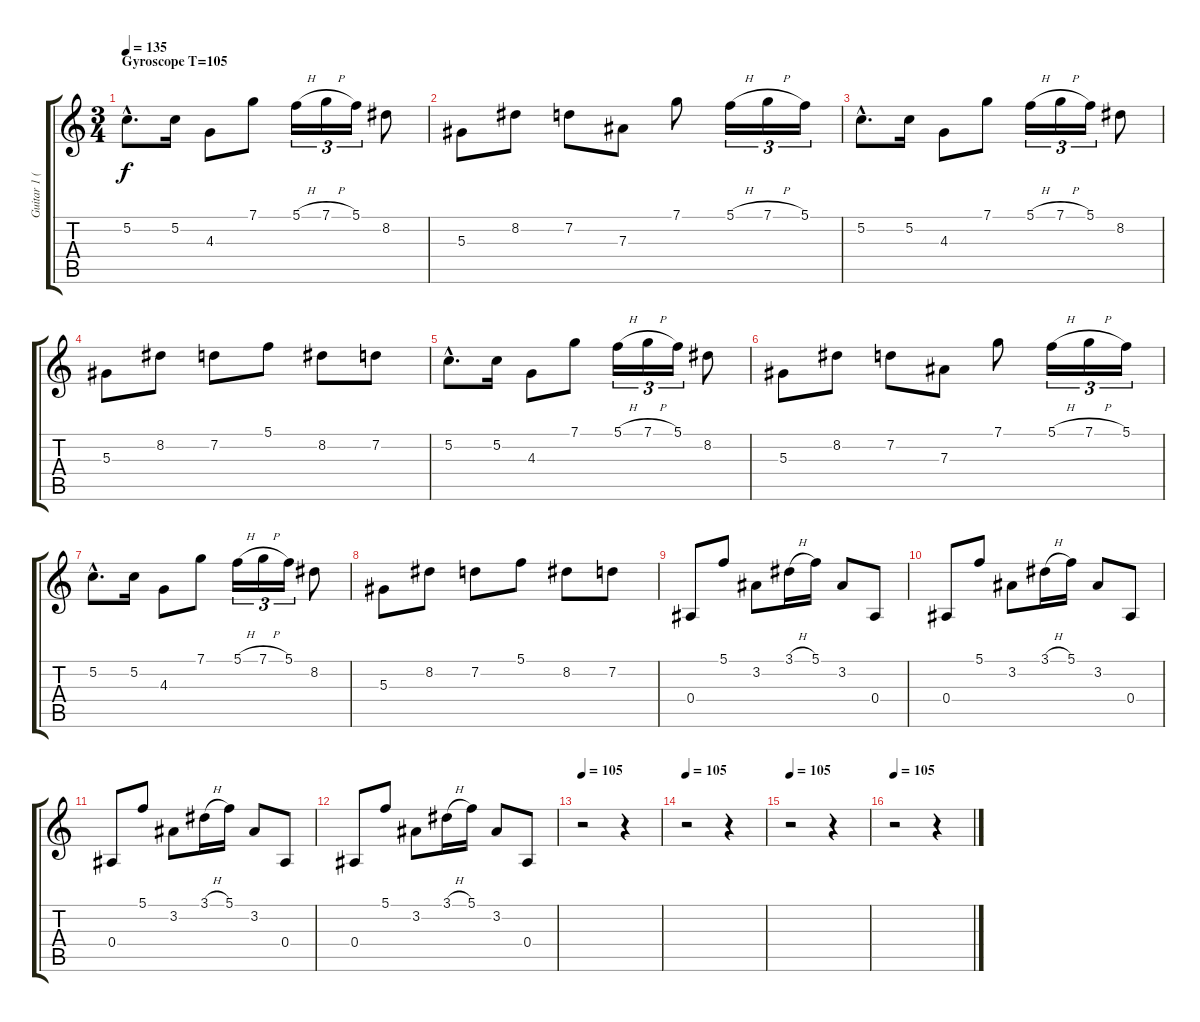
\track ("Guitar 1 (Clean)" "Guitar 1 (") {instrument acousticguitarsteel}
\staff {score tabs}
\tuning (C4 G3 Eb3 Bb2 F2 C2) {hide}
\ts (3 4)
\section ("" "Gyroscope T=105")
\tempo 135
\tempo 105
\tempo 135
\clef g2
\ks c
5.2{hac}.8{d dy f instrument acousticguitarsteel} 5.2.16 4.3.8 7.1.8 5.1{h}.16{tu (3 2)} 7.1{h}.16{tu (3 2)} 5.1.16{tu (3 2)} 8.2.8 |
5.3.8 8.2.8 7.2.8 7.3.8 7.1.8 5.1{h}.16{tu (3 2)} 7.1{h}.16{tu (3 2)} 5.1.16{tu (3 2)} |
5.2{hac}.8{d} 5.2.16 4.3.8 7.1.8 5.1{h}.16{tu (3 2)} 7.1{h}.16{tu (3 2)} 5.1.16{tu (3 2)} 8.2.8 |
5.3.8 8.2.8 7.2.8 5.1.8 8.2.8 7.2.8 |
5.2{hac}.8{d} 5.2.16 4.3.8 7.1.8 5.1{h}.16{tu (3 2)} 7.1{h}.16{tu (3 2)} 5.1.16{tu (3 2)} 8.2.8 |
5.3.8 8.2.8 7.2.8 7.3.8 7.1.8 5.1{h}.16{tu (3 2)} 7.1{h}.16{tu (3 2)} 5.1.16{tu (3 2)} |
5.2{hac}.8{d} 5.2.16 4.3.8 7.1.8 5.1{h}.16{tu (3 2)} 7.1{h}.16{tu (3 2)} 5.1.16{tu (3 2)} 8.2.8 |
5.3.8 8.2.8 7.2.8 5.1.8 8.2.8 7.2.8 |
0.4.8 5.1.8 3.2.8 3.1{h}.16 5.1.16 3.2.8 0.4.8 |
0.4.8 5.1.8 3.2.8 3.1{h}.16 5.1.16 3.2.8 0.4.8 |
0.4.8 5.1.8 3.2.8 3.1{h}.16 5.1.16 3.2.8 0.4.8 |
0.4.8 5.1.8 3.2.8 3.1{h}.16 5.1.16 3.2.8 0.4.8 |
\tempo 105
r.2 r.4 |
\tempo 105
r.2 r.4 |
\tempo 105
r.2 r.4 |
\tempo 105
r.2 r.4
